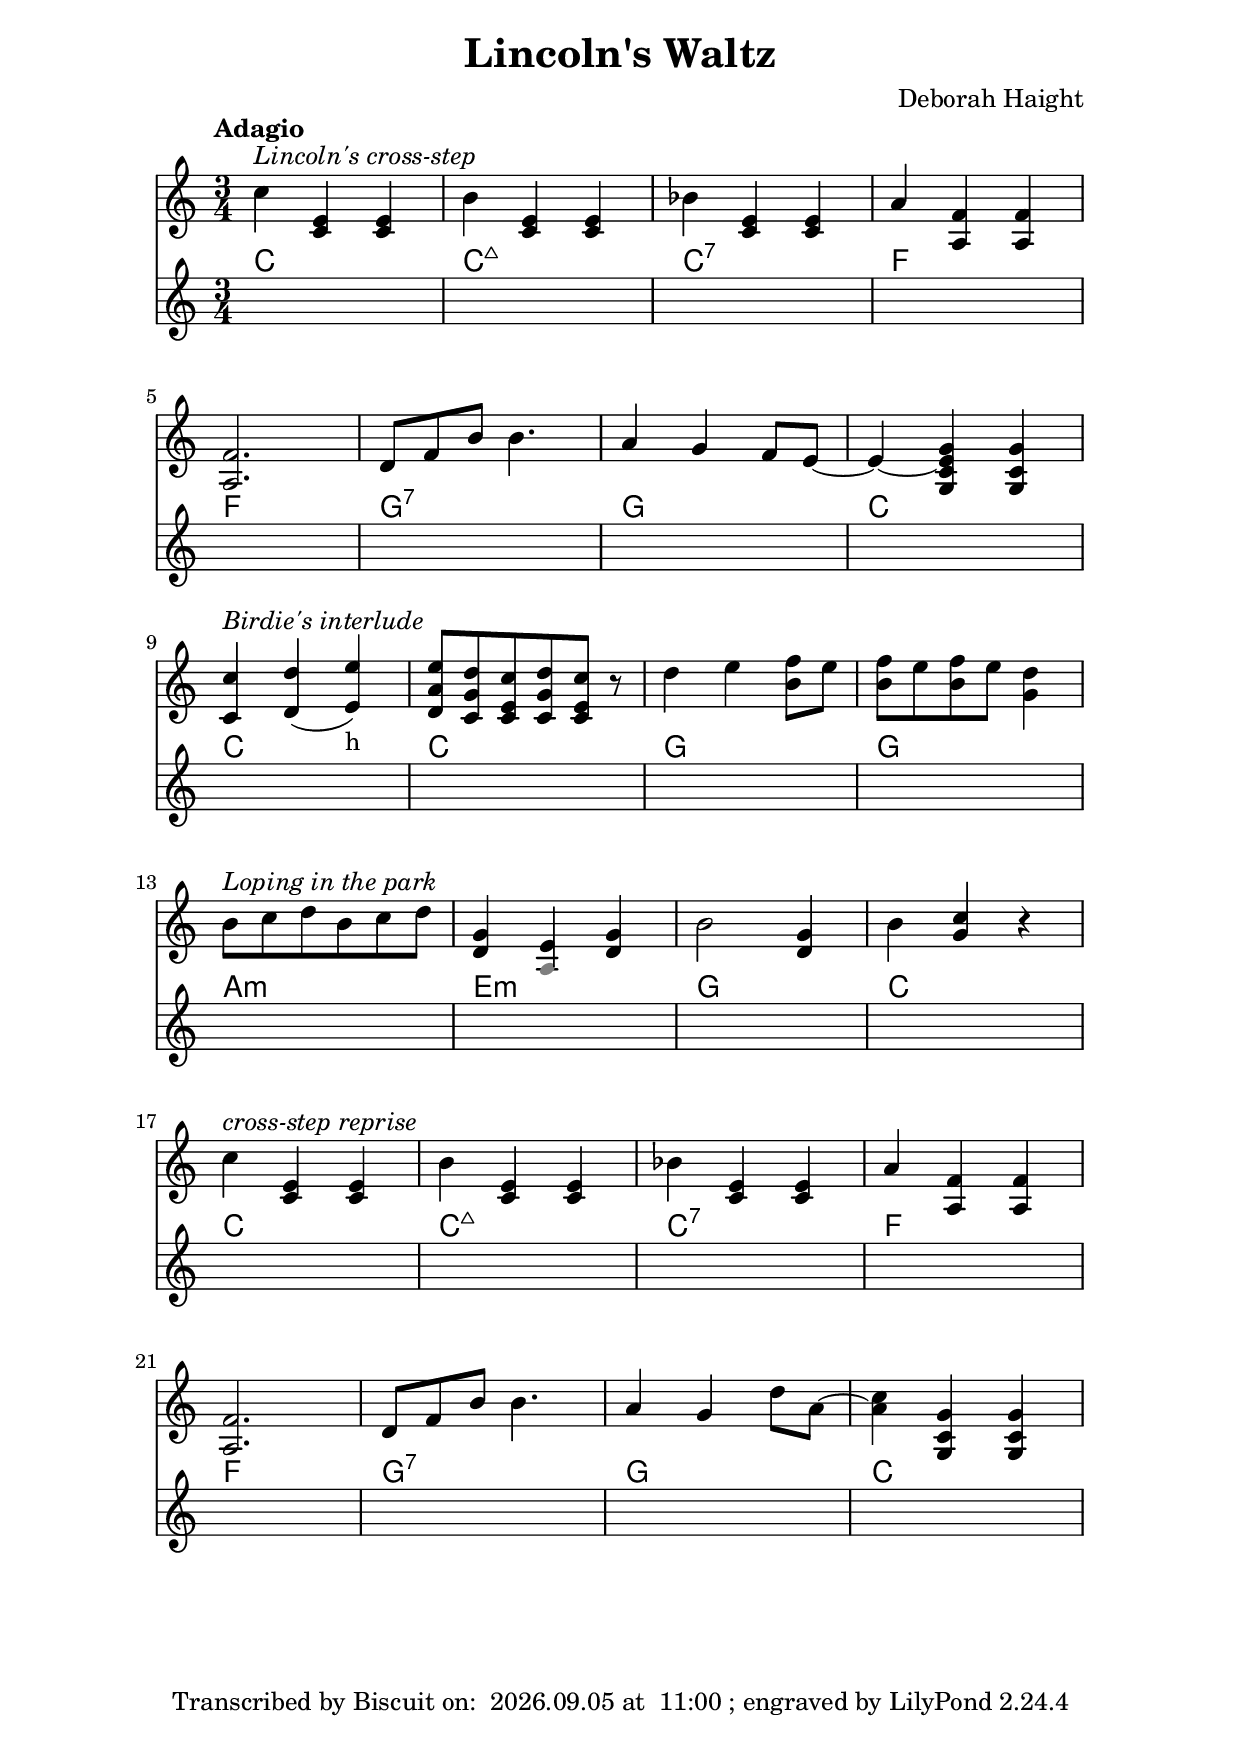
\version "2.16.2"

date = #(strftime "%Y.%m.%d" (localtime (current-time)))
hour = #(strftime "%H:%M" (localtime (current-time)))
\header {
  title = "Lincoln's Waltz"
  composer = "Deborah Haight"
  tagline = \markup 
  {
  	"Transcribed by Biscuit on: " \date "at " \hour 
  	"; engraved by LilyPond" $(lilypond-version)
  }
}

% ****************************************************************
% paper and global
% ****************************************************************
#(set-global-staff-size 22)		% Default staff-size is 20-point

\paper {
  indent = 0\mm
  line-width = 160\mm
  force-assignment = #""
  line-width = #(- line-width (* mm  3.000000))
}


% ****************************************************************
% the music:
% ****************************************************************
%\include "../fretboards/biscuit-fretboards.ly"
\include "predefined-guitar-fretboards.ly"

verseChords = \chordmode 
{	
	%\set Staff.midiInstrument = #"acoustic guitar (nylon)"

      c2. | c2.:maj7 | c2.:7 | f2. | \break
      f2. | g2.:7 | g2. | c2. | \break
      
      c2. |c2. | g2. | g2. | \break
      %a2.:min | c2.:7 | g2. | c2. | \break
      a2.:min | e2.:min | g2. | c2. | \break

      c2. c2.:maj7 | c2.:7 | f2. | \break
      f2. | g2.:7 | g2. | c2.
}



verseMelody =
\new Voice = "Ukulele 1"
{
 
  c''4^\markup { \italic "Lincoln's cross-step" } <c' e'>4 <c' e'>4 | b'4 <c' e'>4 <c' e'>4 |
  bes'4 <c' e'>4 <c' e'>4  | a'4 <a f'>4 <a f'>4  | \break

  <a f'>2. | d'8 f'8 b'8 b'4. | a'4 g'4 f'8 e'8~ | e'4~<g c' e' g'>4 <g c' g'>4\break

  % Birdie's interlude
  <c' c''>4^\markup { \italic "Birdie's interlude" } <d' d''>4( <e' e''>4)-\markup { "h" } |
  <d' a' e''>8 <c' g' d''>8 <c' e' c''>8 <c' g' d''>8 <c' e' c''>8 r8 |
  
  d''4 e''4 <b' f''>8 e''8|
  <b' f''>8 e''8 <b' f''>8 e''8 <g' d''>4 |


  b'8^\markup { \italic "Loping in the park" } c''8 d''8 b'8 c''8 d''8  | <d' g'>4 
  %\override NoteHead #'color = #(x11-color 'grey) 
  <\tweak #'color #grey a 
  %\override NoteHead #'color = #black 
  e'>4 
  <d' g'>4 |
  %b'8^\markup { \italic "Loping in the park" } c''8 d''8 b'8 c''8 d''8  | <d' g'>4 e'4 <d' g'>4 |

  %c'4 d'4 e'4 | e'8 d'8 c'8 d'8 c'8 r8 |
  b'2 <d' g'>4 | b'4 <g' c''>4  r4 |

  c''4^\markup { \italic "cross-step reprise" } <c' e'>4 <c' e'>4 | b'4 <c' e'>4 <c' e'>4 |
  bes'4 <c' e'>4 <c' e'>4  | a'4 <a f'>4 <a f'>4  | \break

   <a f'>2. | d'8 f'8 b'8 b'4. | a'4 g'4 d''8 a'8~ | <a' c''>4 <g c' g'>4 <g c' g'>4 \break
}


%%%%%%%%%%%%%%%%%%%%%%%%%%%%%%%%%%%%%%%%%%%%%%
\score {
<<
	

	\new Voice = "Ukulele I"
	{
		%\tempo "Adagio" 4 = 76
		\tempo "Adagio"

		%NOT \relative c'
		{
			\numericTimeSignature
			\time 3/4
			{
				%\new Staff = "melodyStaff"
				{
					{
						\key c \major	
					    \set Staff.midiInstrument = #"ocarina"
						{
						    \verseMelody
						}
					}
				}
				% Add an empty staff below the default one
%				\new Staff = "harmonyStaff"
%				{
%				    \repeat unfold 12 { s1 \break }
%				}
			}
			\break

		}
	}

	\new ChordNames 
	{
		%\with { midiInstrument = #"acoustic guitar (nylon)" }
		\time 3/4
		{
		    \verseChords
		}	
	}

	\new Voice = "Ukulele II"
	{
		\tempo "Adagio"
		{
			\numericTimeSignature
			\time 3/4
			{
				% Add an empty staff below the default one
				%\new Staff = "harmonyStaff"
				{
				    \repeat unfold 18 { s1 }		
				}
			}
			\break

		}
	}
  
	% Enable this to write the notes of each chord on a new staff below the melody staff
	%\new Staff \chorusChords
>>

  \layout { 
  	indent = 0.0\cm
  }
  \midi {}
} 

% ****************************************************************
% end ly snippet
% ****************************************************************